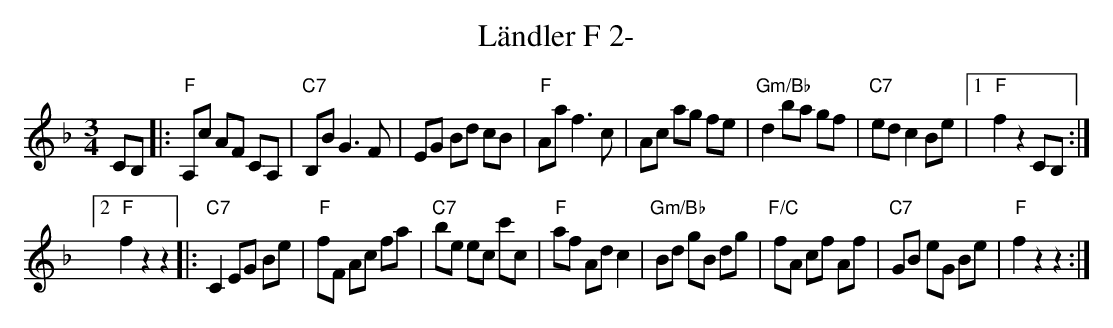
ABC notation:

X:1
T:Ländler F 2-
M:3/4
L:1/8
K:Fmaj
CB, |: "F"A,c AF CA, | "C7"B,B G3F | EG Bd cB | "F"Aa f3c | Ac ag fe | "Gm/Bb"d2 ba gf | "C7"ed c2 Be |1 "F"f2 z2 CB, :|2
"F"f2z2z2 |: "C7"C2 EG Be | "F"fF Ac fa | "C7"be ec c'c | "F"af Ad c2 | "Gm/Bb"Bd gB dg | "F/C"fA cf Af | "C7"GB eG Be | "F"f2z2z2 :|
